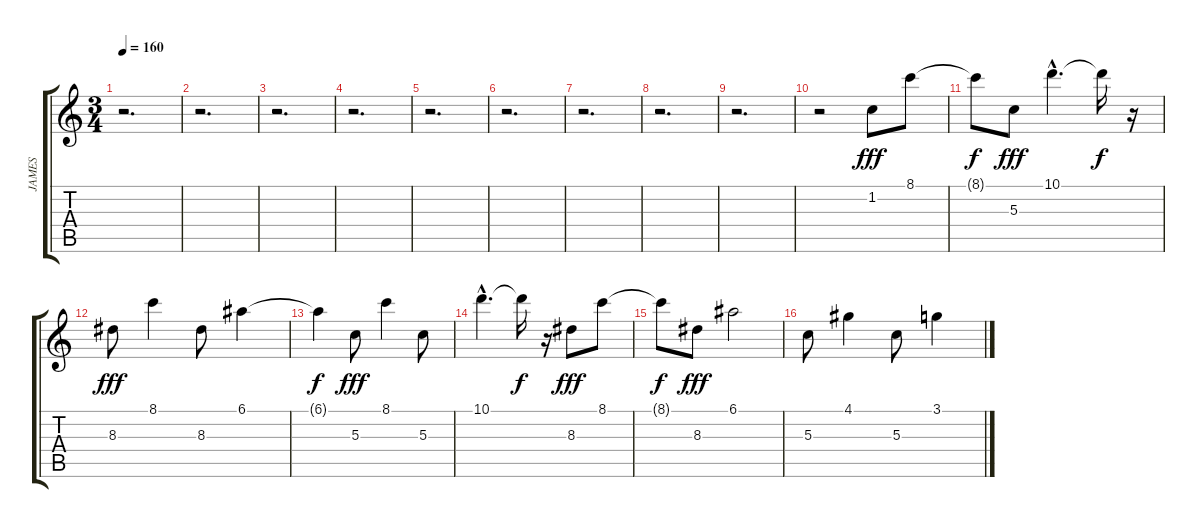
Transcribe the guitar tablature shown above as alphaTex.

\track ("JAMES" "JAMES") {instrument distortionguitar}
\staff {score tabs}
\tuning (E4 B3 G3 D3 A2 E2) {hide}
\ts (3 4)
\tempo 160
\clef g2
\ks c
r.2{d dy f} |
r.2{d} |
r.2{d} |
r.2{d} |
r.2{d} |
r.2{d} |
r.2{d} |
r.2{d} |
r.2{d} |
r.2 1.2.8{dy fff} 8.1.8 |
8.1{t}.8{dy f} 5.3.8{dy fff} 10.1{hac}.4{d} 10.1{t}.16{dy f} r.16 |
8.3.8{dy fff} 8.1.4 8.3.8 6.1.4 |
6.1{t}.4{dy f} 5.3.8{dy fff} 8.1.4 5.3.8 |
10.1{hac}.4{d} 10.1{t}.16{dy f} r.16 8.3.8{dy fff} 8.1.8 |
8.1{t}.8{dy f} 8.3.8{dy fff} 6.1.2 |
5.3.8 4.1.4 5.3.8 3.1.4
